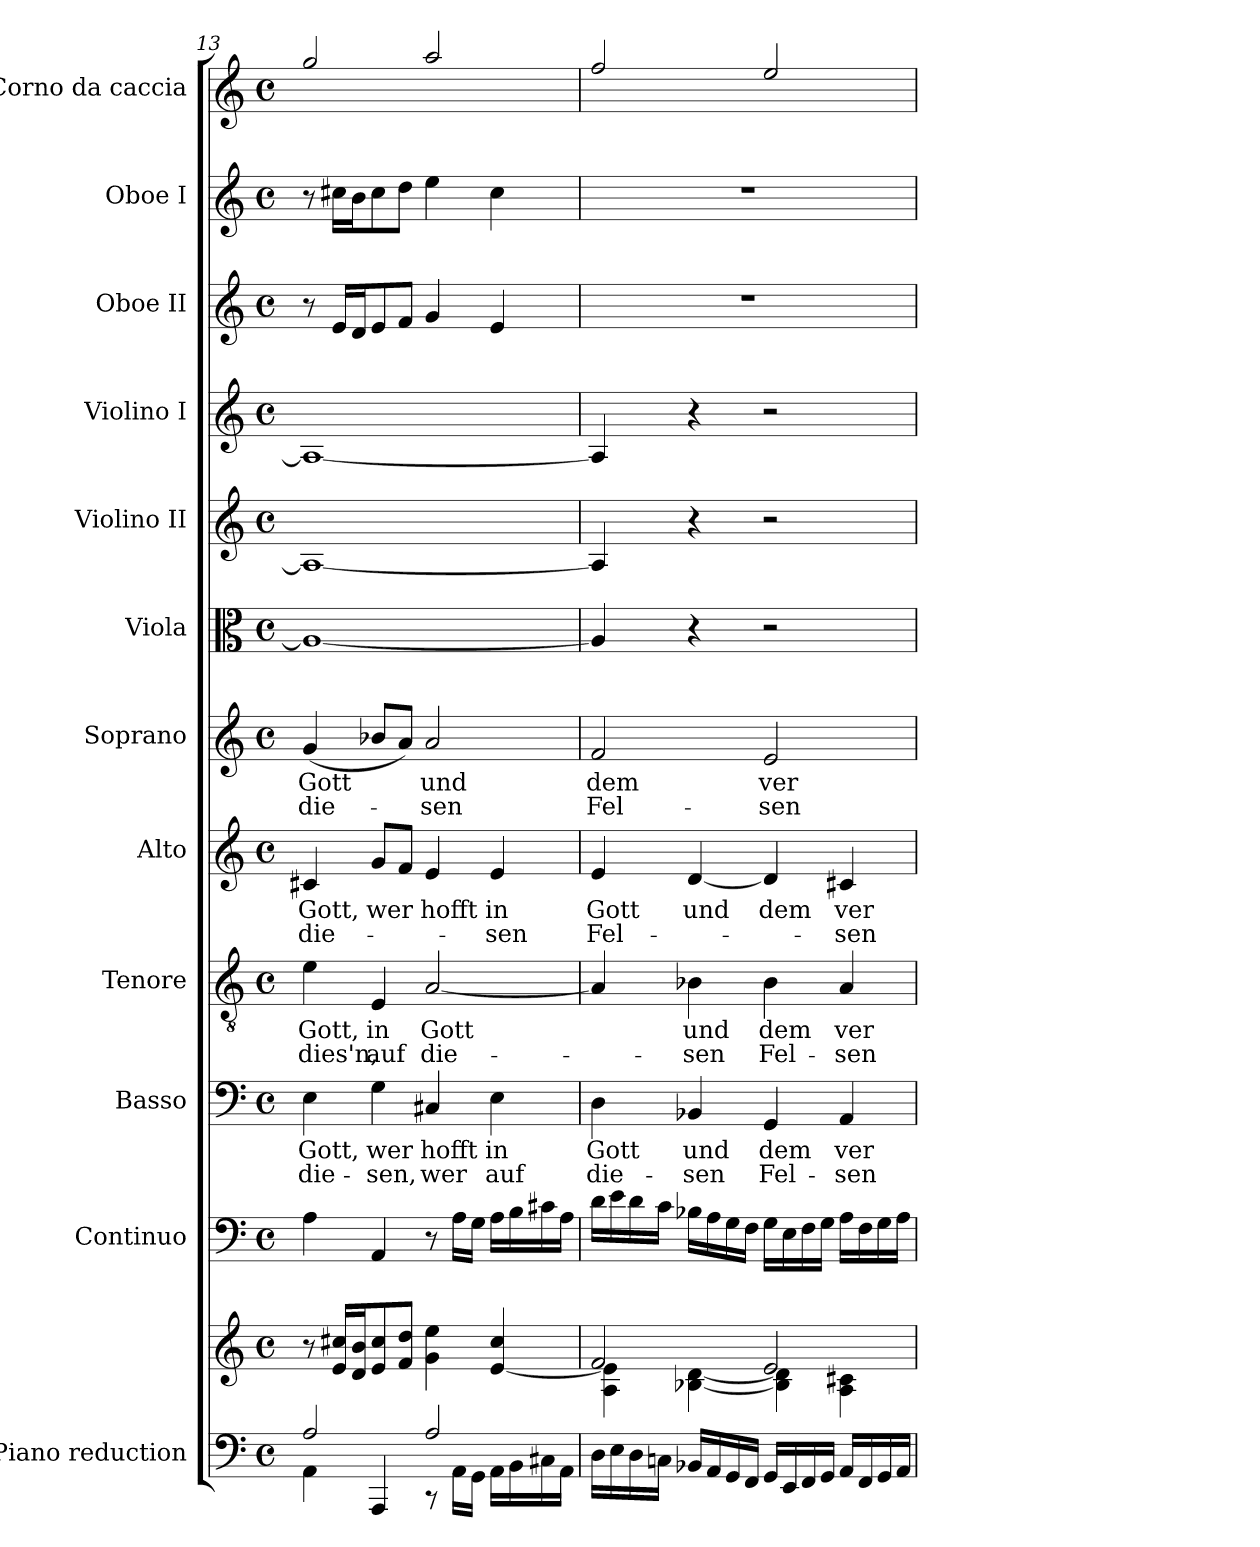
**kern	**kern	**kern	**kern	**text	**text	**kern	**text	**text	**kern	**text	**text	**kern	**text	**text	**kern	**kern	**kern	**kern	**kern	**kern
*part12	*part12	*part11	*part10	*part10	*part10	*part9	*part9	*part9	*part8	*part8	*part8	*part7	*part7	*part7	*part6	*part5	*part4	*part3	*part2	*part1
*staff13	*staff12	*staff11	*staff10	*staff10	*staff10	*staff9	*staff9	*staff9	*staff8	*staff8	*staff8	*staff7	*staff7	*staff7	*staff6	*staff5	*staff4	*staff3	*staff2	*staff1
*I"Piano reduction	*	*I"Continuo	*I"Basso	*	*	*I"Tenore	*	*	*I"Alto	*	*	*I"Soprano	*	*	*I"Viola	*I"Violino II	*I"Violino I	*I"Oboe II	*I"Oboe I	*I"Corno da caccia
*I'Pno	*	*	*	*	*	*	*	*	*	*	*	*	*	*	*I'Vla	*I'Vln	*I'Vln	*I'Ob	*I'Ob	*
*clefF4	*clefG2	*clefF4	*clefF4	*	*	*clefGv2	*	*	*clefG2	*	*	*clefG2	*	*	*clefC3	*clefG2	*clefG2	*clefG2	*clefG2	*clefG2
*	*	*	*	*	*	*	*	*	*	*	*	*	*	*	*	*	*	*	*	*ITrd7c12
*k[]	*k[]	*k[]	*k[]	*	*	*k[]	*	*	*k[]	*	*	*k[]	*	*	*k[]	*k[]	*k[]	*k[]	*k[]	*k[]
*M4/4	*M4/4	*M4/4	*M4/4	*	*	*M4/4	*	*	*M4/4	*	*	*M4/4	*	*	*M4/4	*M4/4	*M4/4	*M4/4	*M4/4	*M4/4
*met(c)	*met(c)	*met(c)	*met(c)	*	*	*met(c)	*	*	*met(c)	*	*	*met(c)	*	*	*met(c)	*met(c)	*met(c)	*met(c)	*met(c)	*met(c)
=13	=13	=13	=13	=13	=13	=13	=13	=13	=13	=13	=13	=13	=13	=13	=13	=13	=13	=13	=13	=13
*^	*	*	*	*	*	*	*	*	*	*	*	*	*	*	*	*	*	*	*	*
!	!	!	!	!	!LO:LY:b	!LO:LY:b	!	!LO:LY:b	!LO:LY:b	!	!LO:LY:b	!LO:LY:b	!	!LO:LY:b	!LO:LY:b	!	!	!	!	!	!
2A/	4AA\	8r	4A\	4E\	Gott,	die-	4e\	Gott,	dies'n,	4c#X/	Gott,	die-	(4g/	Gott	die-	1A_	1A_	1A_	8r	8r	2g/
.	.	16e/ 16cc#X/LL	.	.	.	.	.	.	.	.	.	.	.	.	.	.	.	.	16e/LL	16cc#X\LL	.
.	.	16d/ 16b/J	.	.	.	.	.	.	.	.	.	.	.	.	.	.	.	.	16d/J	16b\J	.
!	!	!	!	!	!LO:LY:b	!LO:LY:b	!	!LO:LY:b	!LO:LY:b	!	!LO:LY:b	!	!	!	!	!	!	!	!	!	!
.	4AAA/	8e/ 8cc#/	4AA/	4G\	wer	-sen,	4E/	in	auf	8g/L	wer	.	8b-X/L	.	.	.	.	.	8e/	8cc#\	.
.	.	8f/ 8dd/J	.	.	.	.	.	.	.	8f/J	.	.	8a/J)	.	.	.	.	.	8f/J	8dd\J	.
!	!	!	!	!	!LO:LY:b	!LO:LY:b	!	!LO:LY:b	!LO:LY:b	!	!LO:LY:b	!	!	!LO:LY:b	!LO:LY:b	!	!	!	!	!	!
2A/	8r	4g\ 4ee\	8r	4C#X/	hofft	wer	[2A/	Gott	die-	4e/	hofft	.	2a/	und	-sen	.	.	.	4g/	4ee\	2a/
.	16AA\LL	.	16A\LL	.	.	.	.	.	.	.	.	.	.	.	.	.	.	.	.	.	.
.	16GG\JJ	.	16G\JJ	.	.	.	.	.	.	.	.	.	.	.	.	.	.	.	.	.	.
!	!	!	!	!	!LO:LY:b	!LO:LY:b	!	!	!	!	!LO:LY:b	!LO:LY:b	!	!	!	!	!	!	!	!	!
.	16AA\LL	[<4e/ 4cc#/	16A\LL	4E\	in	auf	.	.	.	4e/	in	-sen	.	.	.	.	.	.	4e/	4cc#\	.
.	16BB\	.	16B\	.	.	.	.	.	.	.	.	.	.	.	.	.	.	.	.	.	.
.	16C#X\	.	16c#X\	.	.	.	.	.	.	.	.	.	.	.	.	.	.	.	.	.	.
.	16AA\JJ	.	16A\JJ	.	.	.	.	.	.	.	.	.	.	.	.	.	.	.	.	.	.
=14	=14	=14	=14	=14	=14	=14	=14	=14	=14	=14	=14	=14	=14	=14	=14	=14	=14	=14	=14	=14	=14
*	*	*^	*	*	*	*	*	*	*	*	*	*	*	*	*	*	*	*	*	*	*
!	!	!	!	!	!	!LO:LY:b	!LO:LY:b	!	!	!	!	!LO:LY:b	!LO:LY:b	!	!LO:LY:b	!LO:LY:b	!	!	!	!	!	!
*v	*v	*	*	*	*	*	*	*	*	*	*	*	*	*	*	*	*	*	*	*	*	*
16D\LL	2f/	4A\ 4e\]	16d\LL	4D\	Gott	die-	4A/]	.	.	4e/	Gott	Fel-	2f/	dem	Fel-	4A/]	4A/]	4A/]	1r	1r	2f/
16E\	.	.	16e\	.	.	.	.	.	.	.	.	.	.	.	.	.	.	.	.	.	.
16D\	.	.	16d\	.	.	.	.	.	.	.	.	.	.	.	.	.	.	.	.	.	.
16Cn\JJ	.	.	16c\JJ	.	.	.	.	.	.	.	.	.	.	.	.	.	.	.	.	.	.
!	!	!	!	!	!LO:LY:b	!LO:LY:b	!	!LO:LY:b	!LO:LY:b	!	!LO:LY:b	!	!	!	!	!	!	!	!	!	!
16BB-X/LL	.	[4B-X\ [4d\	16B-X\LL	4BB-X/	und	-sen	4B-X\	und	-sen	[4d/	und	.	.	.	.	4r	4r	4r	.	.	.
16AA/	.	.	16A\	.	.	.	.	.	.	.	.	.	.	.	.	.	.	.	.	.	.
16GG/	.	.	16G\	.	.	.	.	.	.	.	.	.	.	.	.	.	.	.	.	.	.
16FF/JJ	.	.	16F\JJ	.	.	.	.	.	.	.	.	.	.	.	.	.	.	.	.	.	.
!	!	!	!	!	!LO:LY:b	!LO:LY:b	!	!LO:LY:b	!LO:LY:b	!	!LO:LY:b	!	!	!LO:LY:b	!LO:LY:b	!	!	!	!	!	!
16GG/LL	2e/	4B-\] 4d\]	16G\LL	4GG/	dem	Fel-	4B-\	dem	Fel-	4d/]	dem	.	2e/	ver-	-sen	2r	2r	2r	.	.	2e/
16EE/	.	.	16E\	.	.	.	.	.	.	.	.	.	.	.	.	.	.	.	.	.	.
16FF/	.	.	16F\	.	.	.	.	.	.	.	.	.	.	.	.	.	.	.	.	.	.
16GG/JJ	.	.	16G\JJ	.	.	.	.	.	.	.	.	.	.	.	.	.	.	.	.	.	.
!	!	!	!	!	!LO:LY:b	!LO:LY:b	!	!LO:LY:b	!LO:LY:b	!	!LO:LY:b	!LO:LY:b	!	!	!	!	!	!	!	!	!
16AA/LL	.	4A\ 4c#X\	16A\LL	4AA/	ver-	-sen	4A/	ver-	-sen	4c#X/	ver-	-sen	.	.	.	.	.	.	.	.	.
16FF/	.	.	16F\	.	.	.	.	.	.	.	.	.	.	.	.	.	.	.	.	.	.
16GG/	.	.	16G\	.	.	.	.	.	.	.	.	.	.	.	.	.	.	.	.	.	.
16AA/JJ	.	.	16A\JJ	.	.	.	.	.	.	.	.	.	.	.	.	.	.	.	.	.	.
*	*v	*v	*	*	*	*	*	*	*	*	*	*	*	*	*	*	*	*	*	*	*
=	=	=	=	=	=	=	=	=	=	=	=	=	=	=	=	=	=	=	=	=
*-	*-	*-	*-	*-	*-	*-	*-	*-	*-	*-	*-	*-	*-	*-	*-	*-	*-	*-	*-	*-
